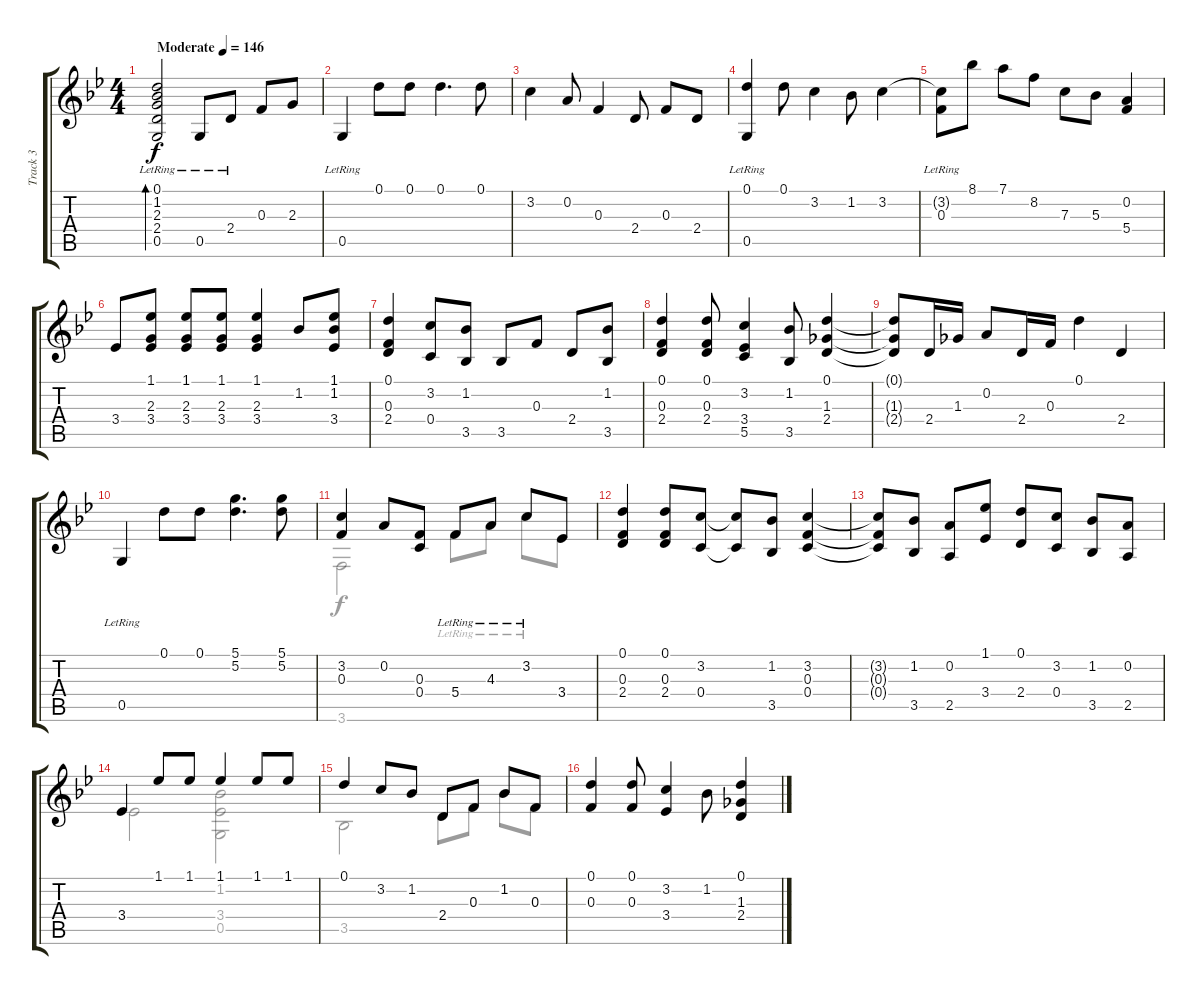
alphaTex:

\track ("Track 3" "Track 3") {solo instrument acousticguitarsteel}
\staff {score tabs}
\tuning (D4 A3 F3 C3 G2 D2) {hide}
\voice
\ts (4 4)
\tempo (146 "Moderate")
\clef g2
\ks bb
(0.1{lr} 1.2{lr} 2.3 2.4 0.5).2{bd 60 dy f instrument acousticguitarsteel} 0.5{lr}.8 2.4{lr}.8 0.3.8 2.3.8 |
0.5{lr}.4 0.1.8 0.1.8 0.1.4{d} 0.1.8 |
3.2.4 0.2.8 0.3.4 2.4.8 0.3.8 2.4.8 |
(0.1 0.5{lr}).4 0.1.8 3.2.4 1.2.8 3.2.4 |
(3.2{t} 0.3{lr}).8 8.1.8 7.1.8 8.2.8 7.3.8 5.3.8 (0.2 5.4).4 |
3.4.8 (1.1 2.3 3.4).8 (1.1 2.3 3.4).8 (1.1 2.3 3.4).8 (1.1 2.3 3.4).4 1.2.8 (1.1 1.2 3.4).8 |
(0.1 0.3 2.4).4 (3.2 0.4).8 (1.2 3.5).8 3.5.8 0.3.8 2.4.8 (1.2 3.5).8 |
(0.1 0.3 2.4).4 (0.1 0.3 2.4).8 (3.2 3.4 5.5).4 (1.2 3.5).8 (0.1 1.3 2.4).4 |
(0.1{t} 1.3{t} 2.4{t}).8 2.4.16 1.3.16 0.2.8 2.4.16 0.3.16 0.1.4 2.4.4 |
0.5{lr}.4 0.1.8 0.1.8 (5.1 5.2).4{d} (5.1 5.2).8 |
(3.2 0.3).4 0.2.8 (0.3 0.4).8 5.4{lr}.8 4.3{lr}.8 3.2{lr}.8 3.4.8 |
(0.1 0.3 2.4).4 (0.1 0.3 2.4).8 (3.2 0.4).8 (3.2{t} 0.4{t}).8 (1.2 3.5).8 (3.2 0.3 0.4).4 |
(3.2{t} 0.3{t} 0.4{t}).8 (1.2 3.5).8 (0.2 2.5).8 (1.1 3.4).8 (0.1 2.4).8 (3.2 0.4).8 (1.2 3.5).8 (0.2 2.5).8 |
3.4.4 1.1.8 1.1.8 1.1.4 1.1.8 1.1.8 |
0.1.4 3.2.8 1.2.8 2.4.8 0.3.8 1.2.8 0.3.8 |
(0.1 0.3).4 (0.1 0.3).8 (3.2 3.4).4 1.2.8 (0.1 1.3 2.4).4
\voice
\clef g2
\ottava regular
\simile none
\ks bb
|
|
|
|
|
|
|
|
|
|
3.6.2 5.4{lr}.8 4.3{lr}.8 3.2{lr}.8 3.4.8 |
|
|
3.4.2 (1.2 3.4 0.5).2 |
3.5.2 2.4.8 0.3.8 1.2.8 0.3.8 |
